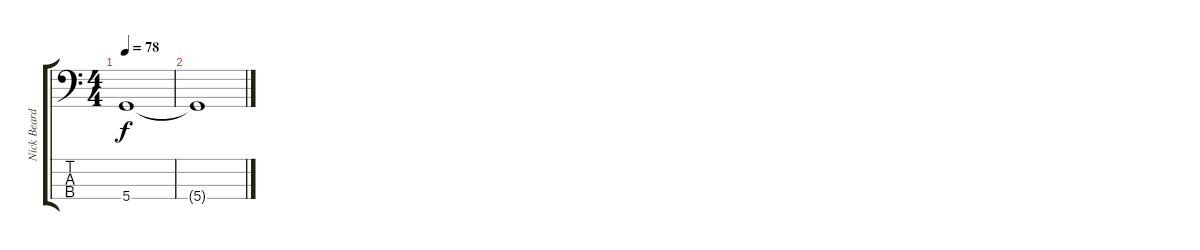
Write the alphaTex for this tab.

\track ("Nick Beard" "Nick Beard") {instrument electricbasspick}
\staff {score tabs}
\tuning (G2 D2 A1 D1) {hide}
\ts (4 4)
\tempo 78
\clef f4
\ks c
5.4{t}.1{dy f} |
5.4{t}.1
